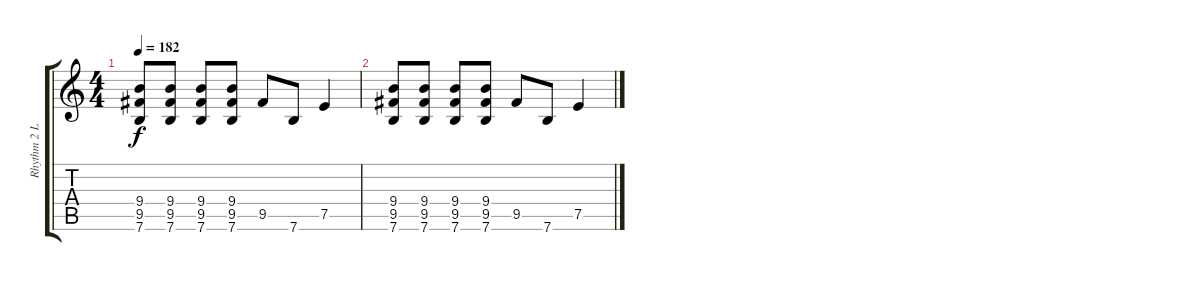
\track ("Rhythm 2 L" "Rhythm 2 L") {instrument distortionguitar}
\staff {score tabs}
\tuning (E4 B3 G3 D3 A2 E2) {hide}
\ts (4 4)
\tempo 182
\clef g2
\ks c
(9.4 9.5 7.6).8{dy f} (9.4 9.5 7.6).8 (9.4 9.5 7.6).8 (9.4 9.5 7.6).8 9.5.8{volume 16} 7.6.8 7.5.4 |
(9.4 9.5 7.6).8{volume 11} (9.4 9.5 7.6).8 (9.4 9.5 7.6).8 (9.4 9.5 7.6).8 9.5.8{volume 16} 7.6.8 7.5.4
